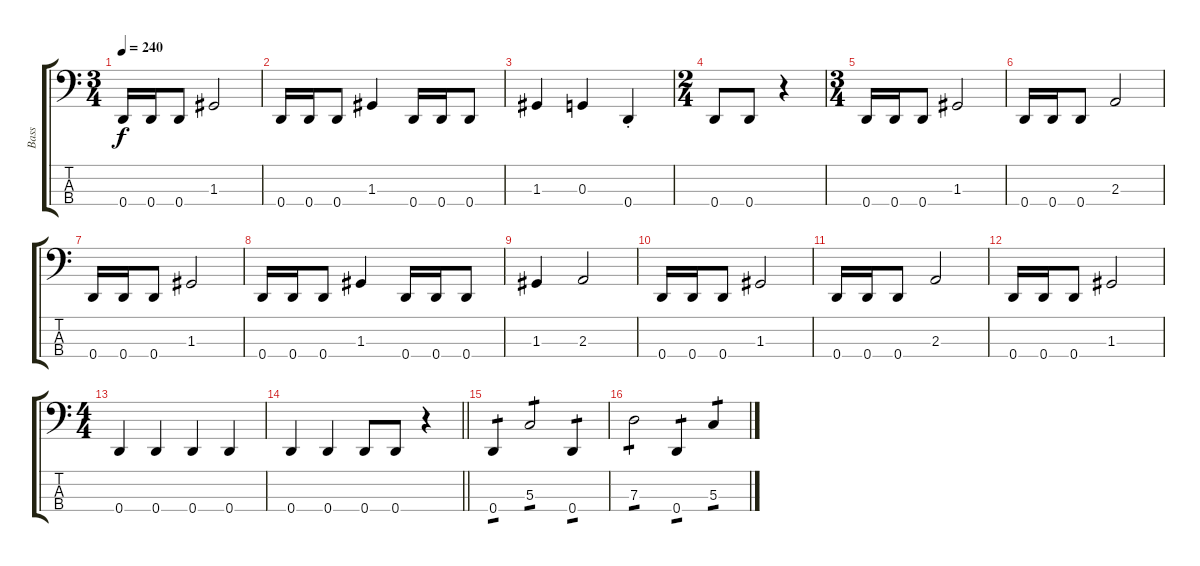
\track ("Bass" "Bass") {instrument electricbasspick}
\staff {score tabs}
\tuning (F2 C2 G1 D1) {hide}
\ts (3 4)
\tempo 240
\clef f4
\ks c
0.4.16{dy f} 0.4.16 0.4.8 1.3.2 |
0.4.16 0.4.16 0.4.8 1.3.4 0.4.16 0.4.16 0.4.8 |
1.3.4 0.3.4 0.4{st}.4 |
\ts (2 4)
0.4.8 0.4.8 r.4 |
\ts (3 4)
0.4.16 0.4.16 0.4.8 1.3.2 |
0.4.16 0.4.16 0.4.8 2.3.2 |
0.4.16 0.4.16 0.4.8 1.3.2 |
0.4.16 0.4.16 0.4.8 1.3.4 0.4.16 0.4.16 0.4.8 |
1.3.4 2.3.2 |
0.4.16 0.4.16 0.4.8 1.3.2 |
0.4.16 0.4.16 0.4.8 2.3.2 |
0.4.16 0.4.16 0.4.8 1.3.2 |
\ts (4 4)
0.4.4 0.4.4 0.4.4 0.4.4 |
\barLineRight lightlight
0.4.4 0.4.4 0.4.8 0.4.8 r.4 |
\section ("" "")
0.4.4{tp 1} 5.3.2{tp 1} 0.4.4{tp 1} |
7.3.2{tp 1} 0.4.4{tp 1} 5.3.4{tp 1}
